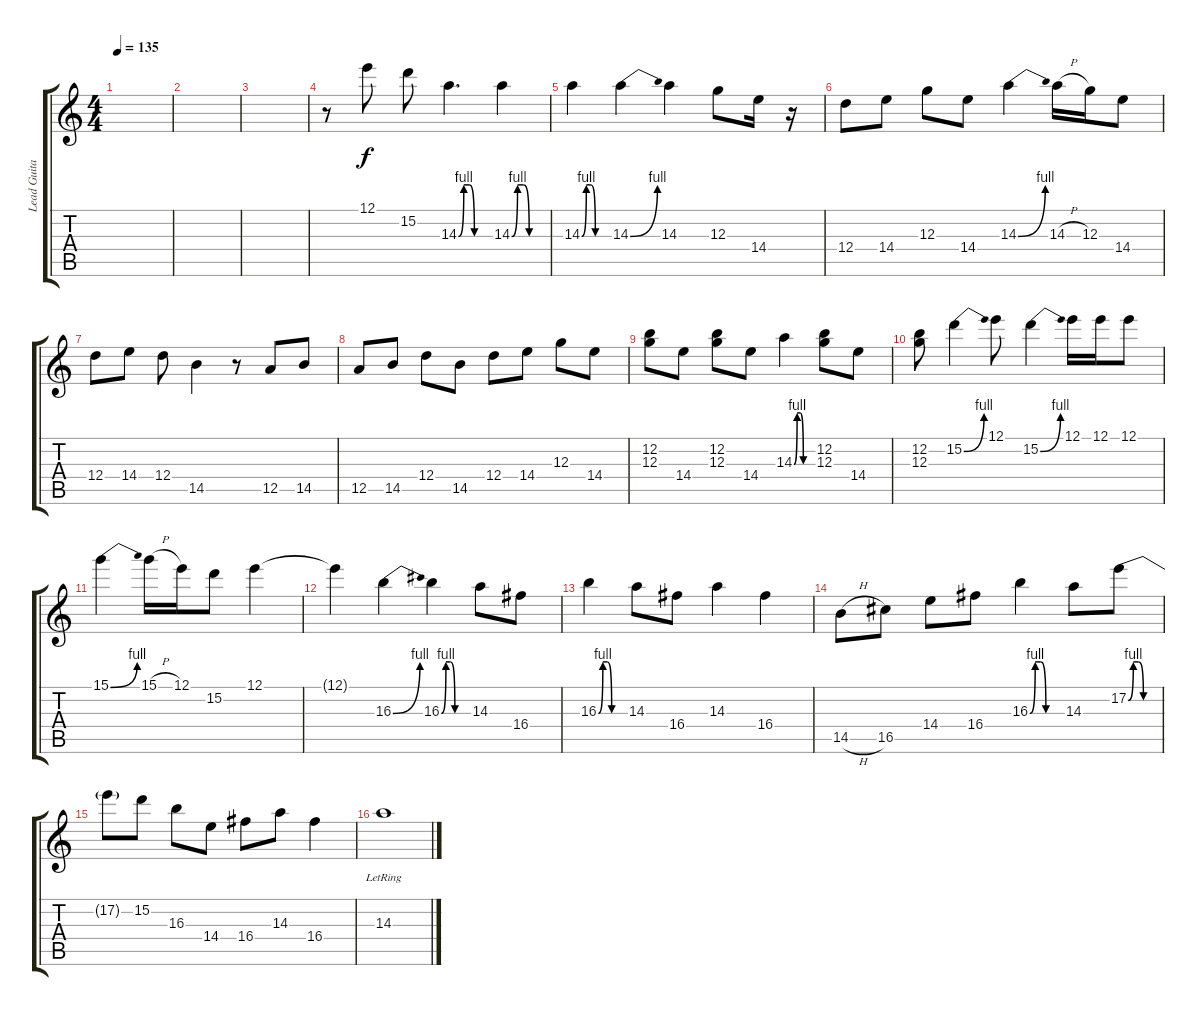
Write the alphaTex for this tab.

\track ("Lead Guitar" "Lead Guita") {instrument overdrivenguitar}
\staff {score tabs}
\tuning (E4 B3 G3 D3 A2 E2) {hide}
\ts (4 4)
\tempo 135
\clef g2
\ks c
|
|
|
r.8 12.1.8 15.2.8 14.3{be (custom 0 0 10 4 20 4 30 0 60 0)}.4{d} 14.3{be (custom 0 0 10 4 20 4 30 0 60 0)}.4 |
14.3{be (custom 0 0 10 4 20 4 30 0 60 0)}.4 14.3{be (bend 0 0 60 4)}.4 14.3.4 12.3.8 14.4.16 r.16 |
12.4.8 14.4.8 12.3.8 14.4.8 14.3{be (bend 0 0 60 4)}.4 14.3{h}.16 12.3.16 14.4.8 |
12.4.8 14.4.8 12.4.8 14.5.4 r.8 12.5.8 14.5.8 |
12.5.8 14.5.8 12.4.8 14.5.8 12.4.8 14.4.8 12.3.8 14.4.8 |
(12.2 12.3).8 14.4.8 (12.2 12.3).8 14.4.8 14.3{be (custom 0 0 10 4 20 4 30 0 60 0)}.4 (12.2 12.3).8 14.4.8 |
(12.2 12.3).8 15.2{be (bend 0 0 60 4)}.4 12.1.8 15.2{be (bend 0 0 60 4)}.4 12.1.16 12.1.16 12.1.8 |
15.1{be (bend 0 0 60 4)}.4 15.1{h}.16 12.1.16 15.2.8 12.1.4 |
12.1{t}.4 16.3{be (bend 0 0 60 4)}.4 16.3{be (custom 0 0 10 4 20 4 30 0 60 0)}.4 14.3.8 16.4.8 |
16.3{be (custom 0 0 10 4 20 4 30 0 60 0)}.4 14.3.8 16.4.8 14.3.4 16.4.4 |
14.5{h}.8 16.5.8 14.4.8 16.4.8 16.3{be (custom 0 0 10 4 20 4 30 0 60 0)}.4 14.3.8 17.2{be (custom 0 0 10 4 20 4 30 0 60 0)}.8 |
17.2{t}.8 15.2.8 16.3.8 14.4.8 16.4.8 14.3.8 16.4.4 |
14.3{lr}.1
